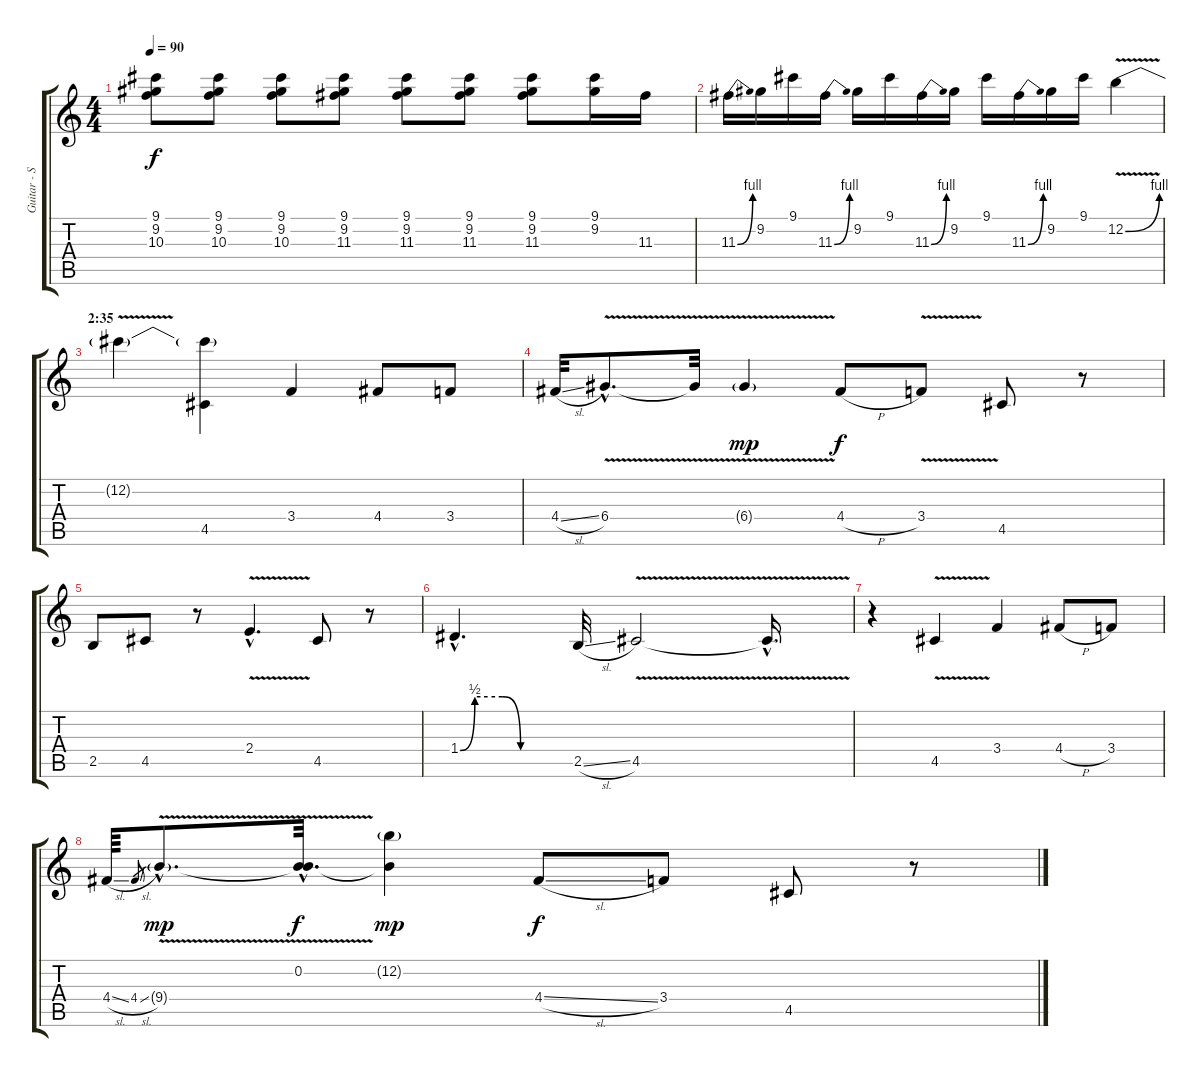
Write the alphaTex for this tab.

\track ("Guitar - Solo" "Guitar - S") {instrument overdrivenguitar}
\staff {score tabs}
\tuning (E4 B3 G3 D3 A2 E2) {hide}
\ts (4 4)
\tempo 90
\clef g2
\ks c
(9.1 9.2 10.3).8{dy f} (9.1 9.2 10.3).8 (9.1 9.2 10.3).8 (9.1 9.2 11.3).8 (9.1 9.2 11.3).8 (9.1 9.2 11.3).8 (9.1 9.2 11.3).8 (9.1 9.2).16 11.3.16 |
11.3{be (bend 0 0 60 4)}.16 9.2.16 9.1.16 11.3{be (bend 0 0 60 4)}.16 9.2.16 9.1.16 11.3{be (bend 0 0 60 4)}.16 9.2.16 9.1.16 11.3{be (bend 0 0 60 4)}.16 9.2.16 9.1.16 12.2{be (bend 0 0 60 4) v}.4 |
\section ("" "2:35")
12.2{t}.4 (12.2{t} 4.5).4 3.4.4 4.4.8 3.4.8 |
4.4{sl}.32 6.4{v hac}.8{d} 6.4{t}.32 6.4{v g}.4{dy mp} 4.4{h}.8{dy f} 3.4{v}.8 4.5.8 r.8 |
2.5.8 4.5.8 r.8 2.4{v hac}.4{d} 4.5.8 r.8 |
1.4{be (custom 0 0 8 2 15 2 23 2 33 0 38 0 45 0 60 0) hac}.4{d} 2.5{sl}.32 4.5{v}.2 4.5{hac t}.16{d} |
r.4 4.5{v}.4 3.4.4 4.4{h}.8 3.4.8 |
4.4{sl}.64 4.4{sl}.8{gr} 9.4{v g hac}.8{d dy mp} (0.2{hac} 9.4{hac t}).32{d dy f} (12.2{g} 9.4{t}).4{dy mp} 4.4{sl}.8{dy f} 3.4.8 4.5.8 r.8
